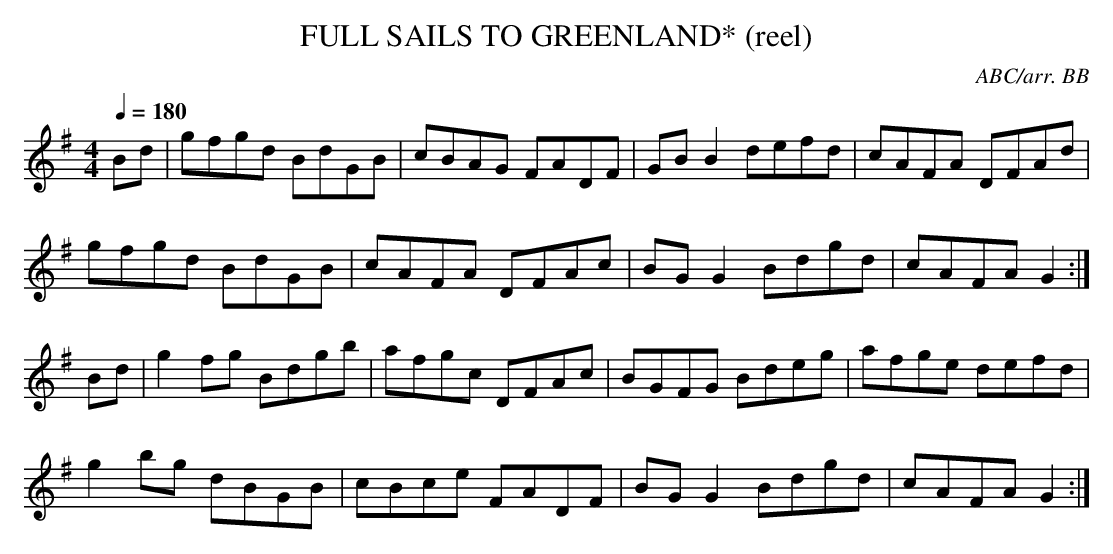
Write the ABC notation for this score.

X:1
T:FULL SAILS TO GREENLAND* (reel)
C:ABC/arr. BB
L:1/8
Q:1/4=180
M:4/4
K:G
Bd|gfgd BdGB|cBAG FADF|GB B2 defd|cAFA DFAd|
gfgd BdGB|cAFA DFAc|BGG2 Bdgd|cAFA G2:|
Bd|g2 fg Bdgb|afgc DFAc|BGFG Bdeg|afge defd|
g2bg dBGB|cBce FADF|BGG2 Bdgd|cAFA G2:|
